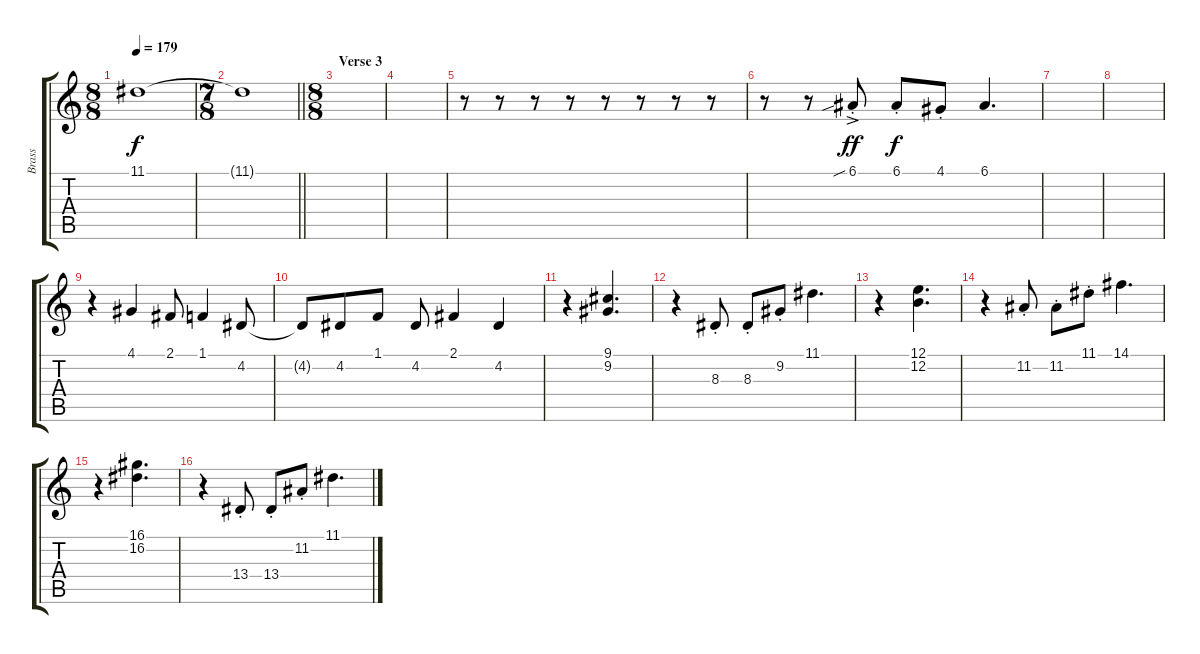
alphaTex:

\track ("Brass" "Brass") {instrument brasssection}
\staff {score tabs}
\tuning (E4 B3 G3 D3 A2 E2) {hide}
\ts (8 8)
\tempo 179
\clef g2
\ks c
11.1{t}.1{dy f} |
\ts (7 8)
\barLineRight lightlight
11.1{t}.1 |
\ts (8 8)
\section ("" "Verse 3")
|
|
r.8 r.8 r.8 r.8 r.8 r.8 r.8 r.8 |
r.8 r.8 6.1{sib ac st}.8{dy ff} 6.1{st}.8{dy f} 4.1{st}.8 6.1.4{d} |
|
|
r.4 4.1.4 2.1.8 1.1.4 4.2.8 |
4.2{t}.8 4.2.8 1.1.8 4.2.8 2.1.4 4.2.4 |
r.4 (9.1 9.2).4{d} |
r.4 8.3{st}.8 8.3{st}.8 9.2{st}.8 11.1.4{d} |
r.4 (12.1 12.2).4{d} |
r.4 11.2{st}.8 11.2{st}.8 11.1{st}.8 14.1.4{d} |
r.4 (16.1 16.2).4{d} |
r.4 13.4{st}.8 13.4{st}.8 11.2{st}.8 11.1.4{d}
